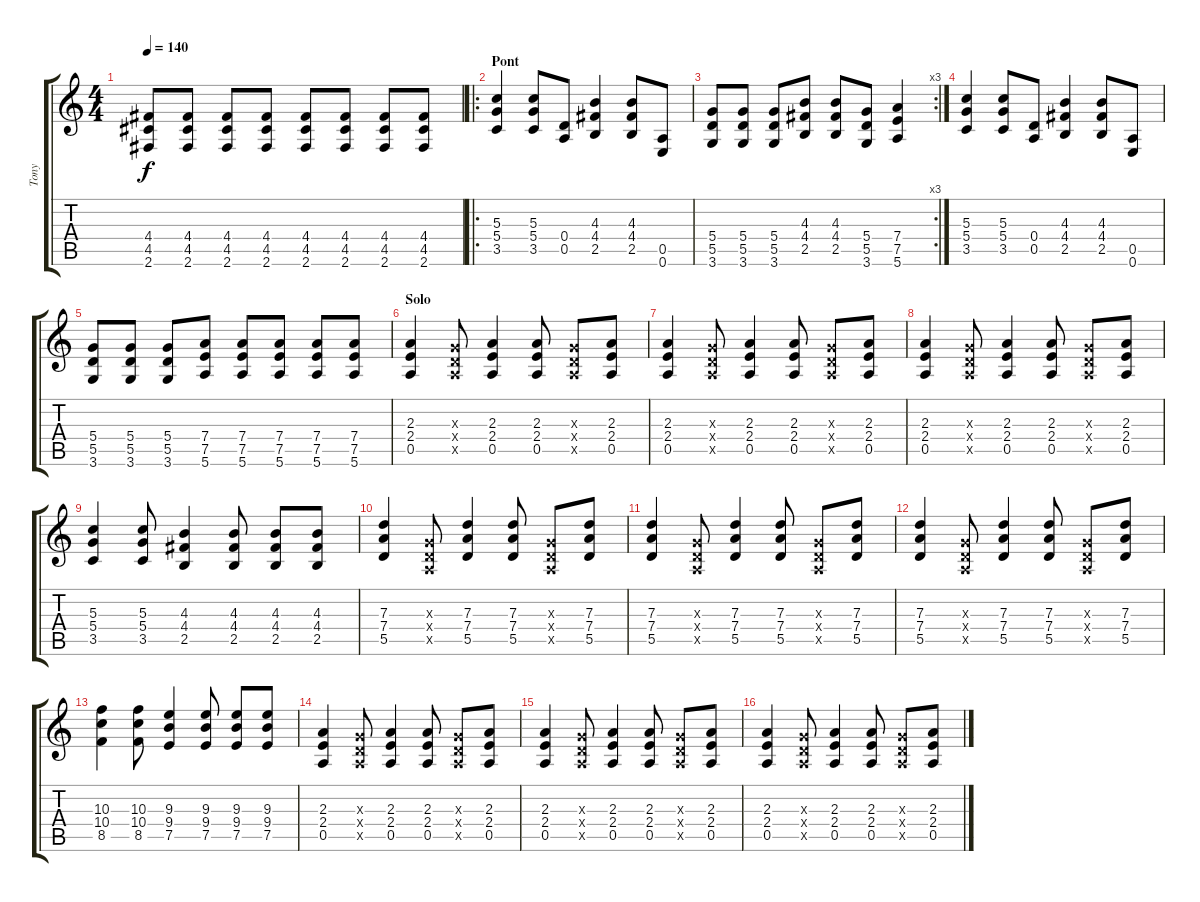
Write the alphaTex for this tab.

\track ("Tony" "Tony") {instrument distortionguitar}
\staff {score tabs}
\tuning (E4 B3 G3 D3 A2 E2) {hide}
\ts (4 4)
\tempo 140
\clef g2
\ks c
(4.4 4.5 2.6).8{dy f} (4.4 4.5 2.6).8 (4.4 4.5 2.6).8 (4.4 4.5 2.6).8 (4.4 4.5 2.6).8 (4.4 4.5 2.6).8 (4.4 4.5 2.6).8 (4.4 4.5 2.6).8 |
\ro
\section ("" "Pont")
(5.3 5.4 3.5).4 (5.3 5.4 3.5).8 (0.4 0.5).8 (4.3 4.4 2.5).4 (4.3 4.4 2.5).8 (0.5 0.6).8 |
\rc 3
(5.4 5.5 3.6).8 (5.4 5.5 3.6).8 (5.4 5.5 3.6).8 (4.3 4.4 2.5).8 (4.3 4.4 2.5).8 (5.4 5.5 3.6).8 (7.4 7.5 5.6).4 |
(5.3 5.4 3.5).4 (5.3 5.4 3.5).8 (0.4 0.5).8 (4.3 4.4 2.5).4 (4.3 4.4 2.5).8 (0.5 0.6).8 |
(5.4 5.5 3.6).8 (5.4 5.5 3.6).8 (5.4 5.5 3.6).8 (7.4 7.5 5.6).8 (7.4 7.5 5.6).8 (7.4 7.5 5.6).8 (7.4 7.5 5.6).8 (7.4 7.5 5.6).8 |
\section ("" "Solo")
(2.3 2.4 0.5).4 (0.3{x} 0.4{x} 0.5{x}).8 (2.3 2.4 0.5).4 (2.3 2.4 0.5).8 (0.3{x} 0.4{x} 0.5{x}).8 (2.3 2.4 0.5).8 |
(2.3 2.4 0.5).4 (0.3{x} 0.4{x} 0.5{x}).8 (2.3 2.4 0.5).4 (2.3 2.4 0.5).8 (0.3{x} 0.4{x} 0.5{x}).8 (2.3 2.4 0.5).8 |
(2.3 2.4 0.5).4 (0.3{x} 0.4{x} 0.5{x}).8 (2.3 2.4 0.5).4 (2.3 2.4 0.5).8 (0.3{x} 0.4{x} 0.5{x}).8 (2.3 2.4 0.5).8 |
(5.3 5.4 3.5).4 (5.3 5.4 3.5).8 (4.3 4.4 2.5).4 (4.3 4.4 2.5).8 (4.3 4.4 2.5).8 (4.3 4.4 2.5).8 |
(7.3 7.4 5.5).4 (0.3{x} 0.4{x} 0.5{x}).8 (7.3 7.4 5.5).4 (7.3 7.4 5.5).8 (0.3{x} 0.4{x} 0.5{x}).8 (7.3 7.4 5.5).8 |
(7.3 7.4 5.5).4 (0.3{x} 0.4{x} 0.5{x}).8 (7.3 7.4 5.5).4 (7.3 7.4 5.5).8 (0.3{x} 0.4{x} 0.5{x}).8 (7.3 7.4 5.5).8 |
(7.3 7.4 5.5).4 (0.3{x} 0.4{x} 0.5{x}).8 (7.3 7.4 5.5).4 (7.3 7.4 5.5).8 (0.3{x} 0.4{x} 0.5{x}).8 (7.3 7.4 5.5).8 |
(10.3 10.4 8.5).4 (10.3 10.4 8.5).8 (9.3 9.4 7.5).4 (9.3 9.4 7.5).8 (9.3 9.4 7.5).8 (9.3 9.4 7.5).8 |
(2.3 2.4 0.5).4 (0.3{x} 0.4{x} 0.5{x}).8 (2.3 2.4 0.5).4 (2.3 2.4 0.5).8 (0.3{x} 0.4{x} 0.5{x}).8 (2.3 2.4 0.5).8 |
(2.3 2.4 0.5).4 (0.3{x} 0.4{x} 0.5{x}).8 (2.3 2.4 0.5).4 (2.3 2.4 0.5).8 (0.3{x} 0.4{x} 0.5{x}).8 (2.3 2.4 0.5).8 |
(2.3 2.4 0.5).4 (0.3{x} 0.4{x} 0.5{x}).8 (2.3 2.4 0.5).4 (2.3 2.4 0.5).8 (0.3{x} 0.4{x} 0.5{x}).8 (2.3 2.4 0.5).8
